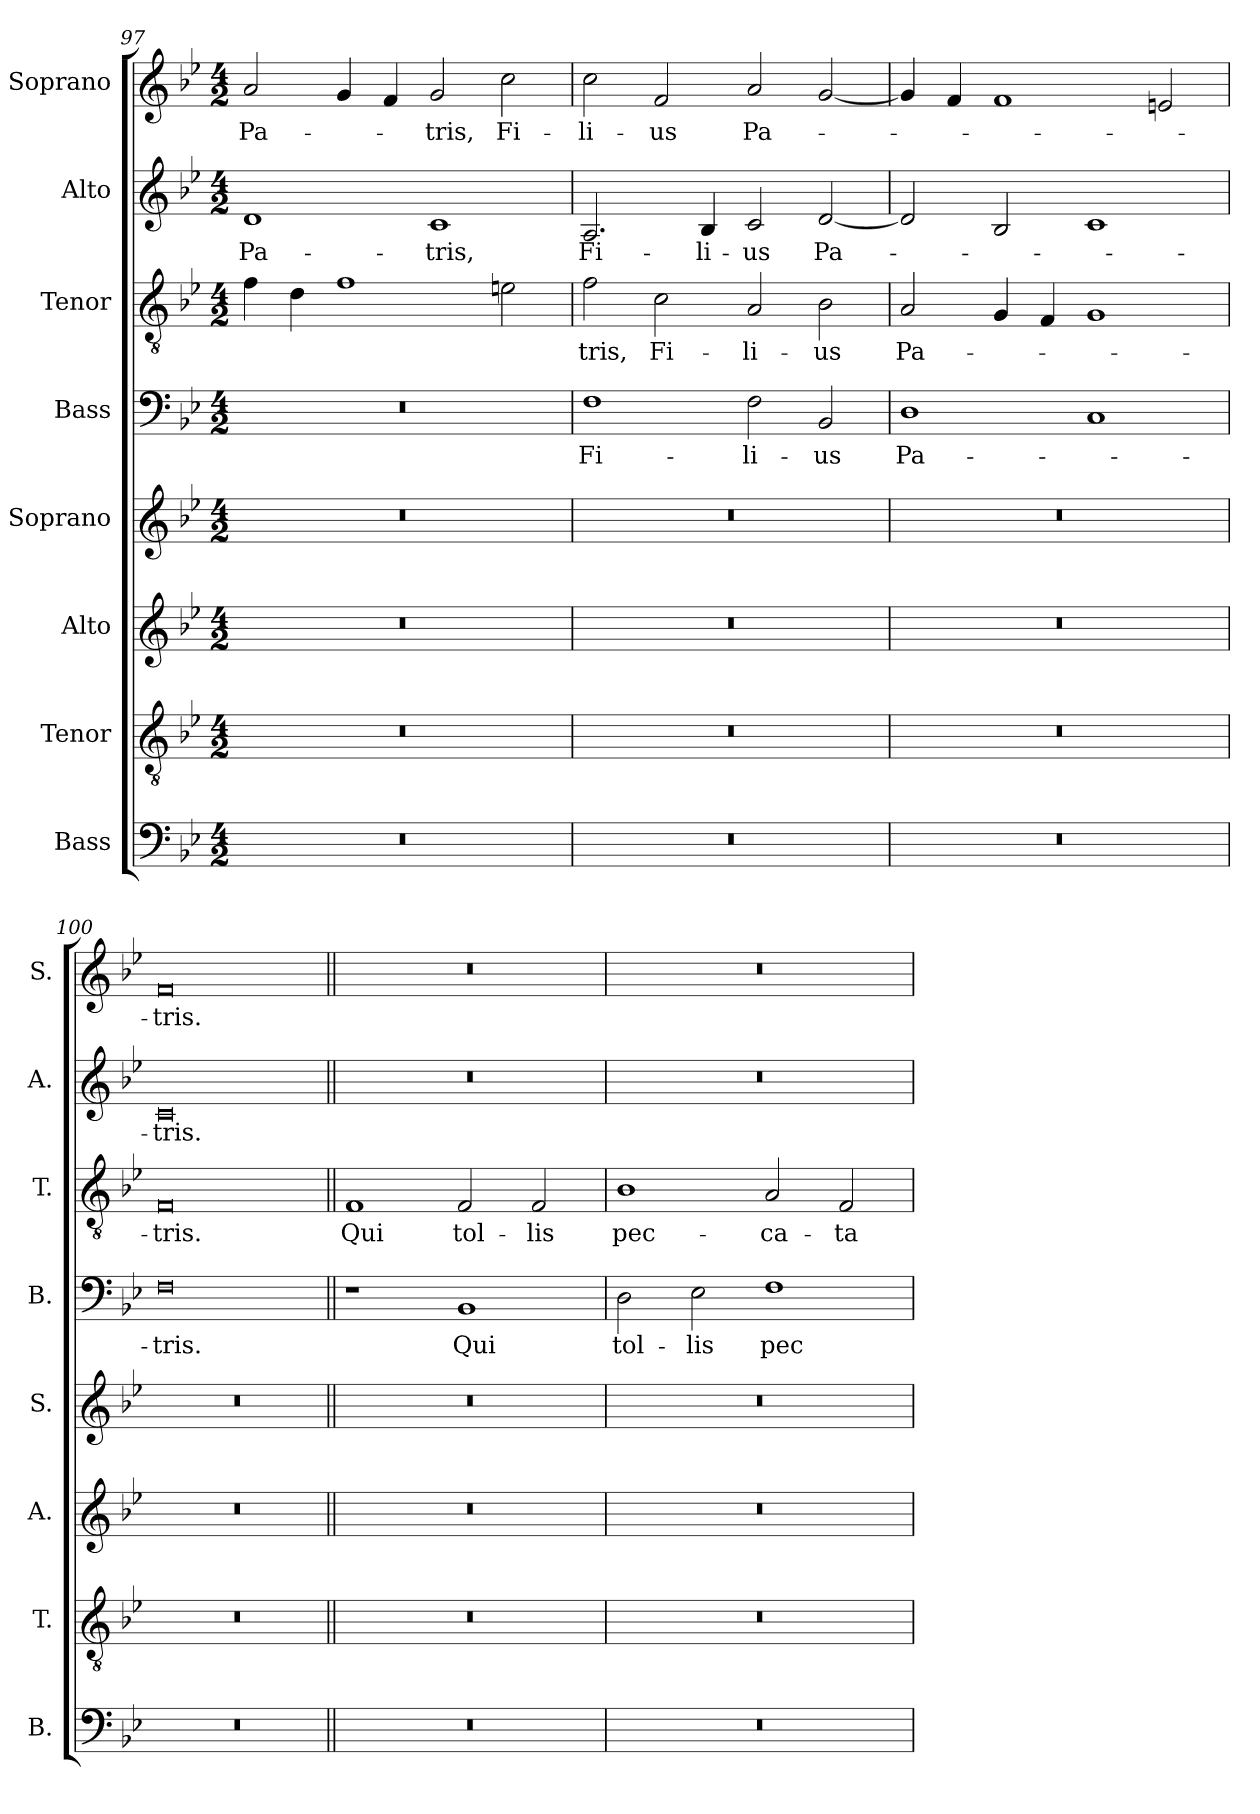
**kern	**kern	**kern	**kern	**kern	**text	**kern	**text	**kern	**text	**kern	**text
*part8	*part7	*part6	*part5	*part4	*part4	*part3	*part3	*part2	*part2	*part1	*part1
*staff8	*staff7	*staff6	*staff5	*staff4	*staff4	*staff3	*staff3	*staff2	*staff2	*staff1	*staff1
*I"Bass	*I"Tenor	*I"Alto	*I"Soprano	*I"Bass	*	*I"Tenor	*	*I"Alto	*	*I"Soprano	*
*I'B.	*I'T.	*I'A.	*I'S.	*I'B.	*	*I'T.	*	*I'A.	*	*I'S.	*
*clefF4	*clefGv2	*clefG2	*clefG2	*clefF4	*	*clefGv2	*	*clefG2	*	*clefG2	*
*	*ITrd7c12	*	*	*	*	*ITrd7c12	*	*	*	*	*
*k[b-e-]	*k[b-e-]	*k[b-e-]	*k[b-e-]	*k[b-e-]	*	*k[b-e-]	*	*k[b-e-]	*	*k[b-e-]	*
*B-:	*B-:	*B-:	*B-:	*B-:	*	*B-:	*	*B-:	*	*B-:	*
*M4/2	*M4/2	*M4/2	*M4/2	*M4/2	*	*M4/2	*	*M4/2	*	*M4/2	*
=97	=97	=97	=97	=97	=97	=97	=97	=97	=97	=97	=97
!LO:N:vis=1	!LO:N:vis=1	!LO:N:vis=1	!LO:N:vis=1	!LO:N:vis=1	!	!	!	!	!	!	!
!	!	!	!	!	!	!	!	!	!LO:LY:b:color=#000000	!	!
!	!	!	!	!	!	!	!	!	!	!	!LO:LY:b:color=#000000
0r	0r	0r	0r	0r	.	4Fi\	.	1di	Pa-	2ai/	Pa-
.	.	.	.	.	.	4Di\	.	.	.	.	.
.	.	.	.	.	.	1Fi	.	.	.	4gi/	.
.	.	.	.	.	.	.	.	.	.	4fi/	.
!	!	!	!	!	!	!	!	!	!LO:LY:b:color=#000000	!	!
!	!	!	!	!	!	!	!	!	!	!	!LO:LY:b:color=#000000
.	.	.	.	.	.	.	.	1ci	-tris,	2gi/	-tris,
!	!	!	!	!	!	!	!	!	!	!	!LO:LY:b:color=#000000
.	.	.	.	.	.	2Eni\	.	.	.	2cci\	Fi-
=98	=98	=98	=98	=98	=98	=98	=98	=98	=98	=98	=98
!LO:N:vis=1	!LO:N:vis=1	!LO:N:vis=1	!LO:N:vis=1	!	!	!	!	!	!	!	!
!	!	!	!	!	!LO:LY:b:color=#000000	!	!	!	!	!	!
!	!	!	!	!	!	!	!LO:LY:b:color=#000000	!	!	!	!
!	!	!	!	!	!	!	!	!	!LO:LY:b:color=#000000	!	!
!	!	!	!	!	!	!	!	!	!	!	!LO:LY:b:color=#000000
0r	0r	0r	0r	1Fi	Fi-	2Fi\	-tris,	2.Ai/	Fi-	2cci\	-li-
!	!	!	!	!	!	!	!LO:LY:b:color=#000000	!	!	!	!
!	!	!	!	!	!	!	!	!	!	!	!LO:LY:b:color=#000000
.	.	.	.	.	.	2Ci\	Fi-	.	.	2fi/	-us
!	!	!	!	!	!	!	!	!	!LO:LY:b:color=#000000	!	!
.	.	.	.	.	.	.	.	4B-i/	-li-	.	.
!	!	!	!	!	!LO:LY:b:color=#000000	!	!	!	!	!	!
!	!	!	!	!	!	!	!LO:LY:b:color=#000000	!	!	!	!
!	!	!	!	!	!	!	!	!	!LO:LY:b:color=#000000	!	!
!	!	!	!	!	!	!	!	!	!	!	!LO:LY:b:color=#000000
.	.	.	.	2Fi\	-li-	2AAi/	-li-	2ci/	-us	2ai/	Pa-
!	!	!	!	!	!LO:LY:b:color=#000000	!	!	!	!	!	!
!	!	!	!	!	!	!	!LO:LY:b:color=#000000	!	!	!	!
!	!	!	!	!	!	!	!	!	!LO:LY:b:color=#000000	!	!
.	.	.	.	2BB-i/	-us	2BB-i\	-us	[2di/	Pa-	[2gi/	.
=99	=99	=99	=99	=99	=99	=99	=99	=99	=99	=99	=99
!LO:N:vis=1	!LO:N:vis=1	!LO:N:vis=1	!LO:N:vis=1	!	!	!	!	!	!	!	!
!	!	!	!	!	!LO:LY:b:color=#000000	!	!	!	!	!	!
!	!	!	!	!	!	!	!LO:LY:b:color=#000000	!	!	!	!
0r	0r	0r	0r	1Di	Pa-	2AAi/	Pa-	2di/]	.	4gi/]	.
.	.	.	.	.	.	.	.	.	.	4fi/	.
.	.	.	.	.	.	4GGi/	.	2B-i/	.	1fi	.
.	.	.	.	.	.	4FFi/	.	.	.	.	.
.	.	.	.	1Ci	.	1GGi	.	1ci	.	.	.
.	.	.	.	.	.	.	.	.	.	2eni/	.
=100	=100	=100	=100	=100	=100	=100	=100	=100	=100	=100	=100
!LO:N:vis=1	!LO:N:vis=1	!LO:N:vis=1	!LO:N:vis=1	!	!	!	!	!	!	!	!
!	!	!	!	!	!LO:LY:b:color=#000000	!	!	!	!	!	!
!	!	!	!	!	!	!	!LO:LY:b:color=#000000	!	!	!	!
!	!	!	!	!	!	!	!	!	!LO:LY:b:color=#000000	!	!
!	!	!	!	!	!	!	!	!	!	!	!LO:LY:b:color=#000000
0r	0r	0r	0r	0Fi	-tris.	0FFi	-tris.	0ci	-tris.	0fi	-tris.
!!LO:LB:g=z
=101||	=101||	=101||	=101||	=101||	=101||	=101||	=101||	=101||	=101||	=101||	=101||
!LO:N:vis=1	!LO:N:vis=1	!LO:N:vis=1	!LO:N:vis=1	!	!	!	!	!	!	!	!
!	!	!	!	!	!	!	!LO:LY:b:color=#000000	!LO:N:vis=1	!	!LO:N:vis=1	!
0r	0r	0r	0r	1r	.	1FFi	Qui	0r	.	0r	.
!	!	!	!	!	!LO:LY:b:color=#000000	!	!	!	!	!	!
!	!	!	!	!	!	!	!LO:LY:b:color=#000000	!	!	!	!
.	.	.	.	1BB-i	Qui	2FFi/	tol-	.	.	.	.
!	!	!	!	!	!	!	!LO:LY:b:color=#000000	!	!	!	!
.	.	.	.	.	.	2FFi/	-lis	.	.	.	.
=102	=102	=102	=102	=102	=102	=102	=102	=102	=102	=102	=102
!LO:N:vis=1	!LO:N:vis=1	!LO:N:vis=1	!LO:N:vis=1	!	!	!	!	!	!	!	!
!	!	!	!	!	!LO:LY:b:color=#000000	!	!	!	!	!	!
!	!	!	!	!	!	!	!LO:LY:b:color=#000000	!LO:N:vis=1	!	!LO:N:vis=1	!
0r	0r	0r	0r	2Di\	tol-	1BB-i	pec-	0r	.	0r	.
!	!	!	!	!	!LO:LY:b:color=#000000	!	!	!	!	!	!
.	.	.	.	2E-i\	-lis	.	.	.	.	.	.
!	!	!	!	!	!LO:LY:b:color=#000000	!	!	!	!	!	!
!	!	!	!	!	!	!	!LO:LY:b:color=#000000	!	!	!	!
.	.	.	.	1Fi	pec-	2AAi/	-ca-	.	.	.	.
!	!	!	!	!	!	!	!LO:LY:b:color=#000000	!	!	!	!
.	.	.	.	.	.	2FFi/	-ta	.	.	.	.
=	=	=	=	=	=	=	=	=	=	=	=
*-	*-	*-	*-	*-	*-	*-	*-	*-	*-	*-	*-
